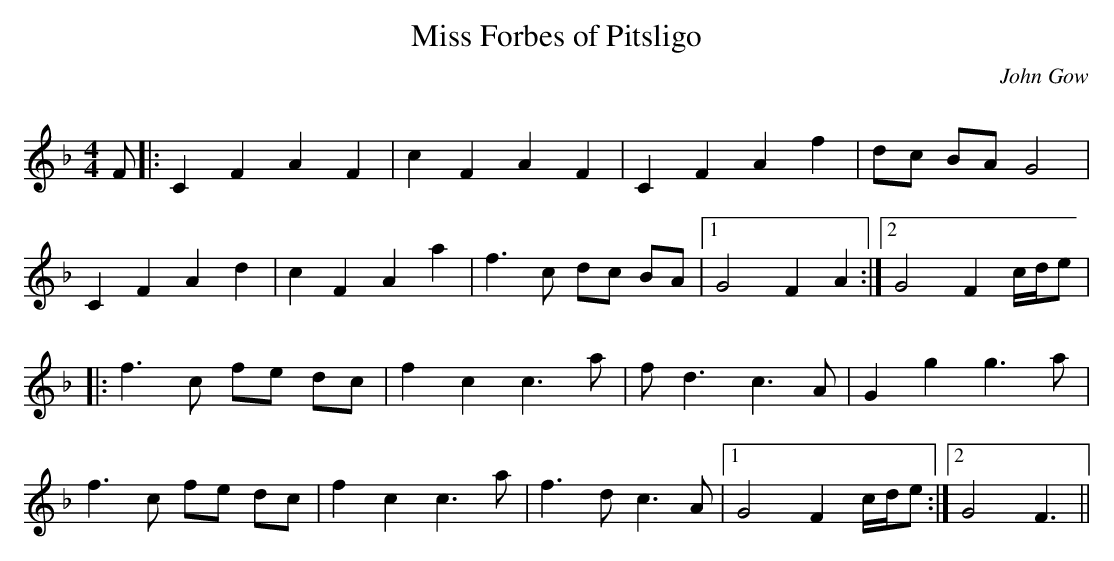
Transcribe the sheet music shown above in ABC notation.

X:1
T: Miss Forbes of Pitsligo
C:John Gow
Q: 232
K:F
M:4/4
L:1/8
F|:C2 F2 A2 F2|c2 F2 A2 F2|C2 F2 A2 f2|dc BA G4|
C2 F2 A2 d2|c2 F2 A2 a2|f3c dc BA|1G4 F2 A2:|2G4 F2 c1/2d1/2e|
|:f3c fe dc|f2 c2 c3a|fd3 c3A|G2 g2 g3a|
f3c fe dc|f2 c2 c3a|f3d c3A|1G4 F2 c1/2d1/2e:|2G4 F3||
